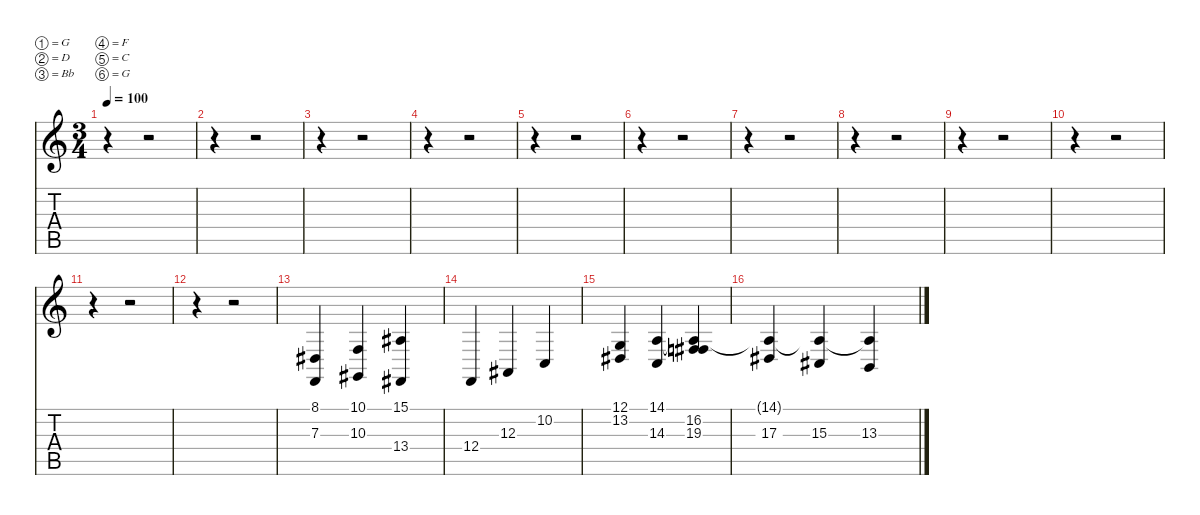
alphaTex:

\defaultSystemsLayout 4
\hideDynamics
\bracketExtendMode nobrackets
\singleTrackTrackNamePolicy hidden
\multiTrackTrackNamePolicy hidden
\firstSystemTrackNameMode fullname
\firstSystemTrackNameOrientation horizontal
\otherSystemsTrackNameOrientation horizontal
\track ("Woodwinds 2" "fl.") {instrument panflute}
\staff {score tabs}
\tuning (G2 D2 Bb1 F1 C1 G0)
\ts (3 4)
\tempo 100
\clef g2
\ks c
r.4{dy mf beam Down} r.2{beam Down} |
r.4{beam Down} r.2{beam Down} |
r.4{beam Down} r.2{beam Down} |
r.4{beam Down} r.2{beam Down} |
r.4{beam Down} r.2{beam Down} |
r.4{beam Down} r.2{beam Down} |
r.4{beam Down} r.2{beam Down} |
r.4{beam Down} r.2{beam Down} |
r.4{beam Down} r.2{beam Down} |
r.4{beam Down} r.2{beam Down} |
r.4{beam Down} r.2{beam Down} |
r.4{beam Down} r.2{beam Down} |
(8.1{acc #} 7.3).4{beam Up} (10.1 10.3{acc #}).4{beam Up} (15.1{acc #} 13.4{acc #}).4{beam Up} |
12.4.4{beam Up} 12.3{acc #}.4{beam Up} 10.2.4{beam Up} |
(12.1 13.2{acc #}).4{beam Up} (14.1 14.3).4{beam Up} (16.2{acc #} 19.3 14.1{t}).4{beam Up} |
(17.3{acc #} 14.1{t}).4{beam Up} (15.3{acc #} 14.1{t}).4{beam Up} (13.3 14.1{t}).4{beam Up}
